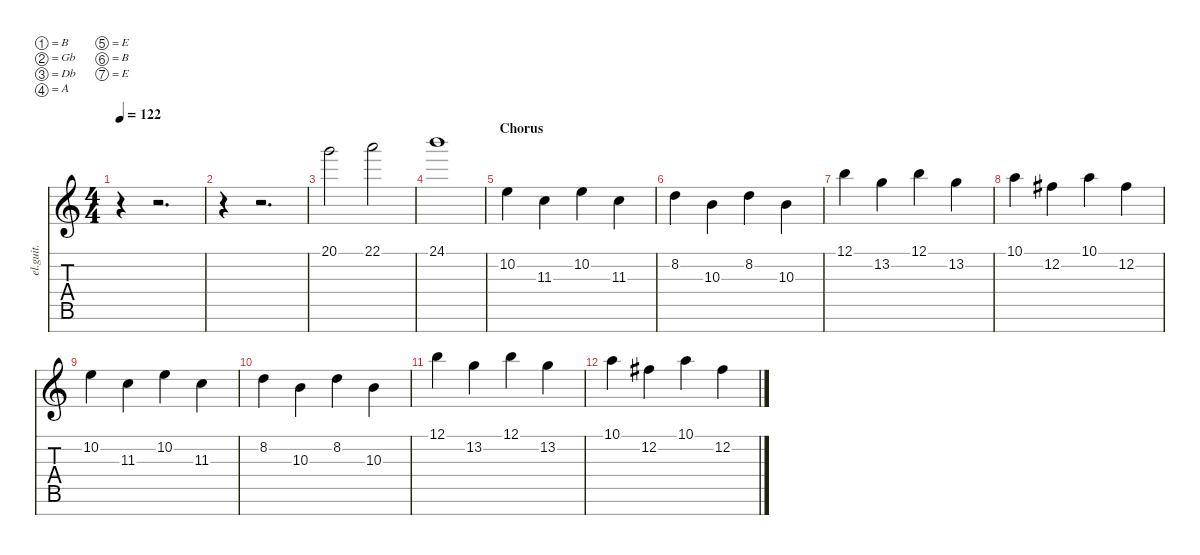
\defaultSystemsLayout 4
\hideDynamics
\bracketExtendMode nobrackets
\track ("Clean 2" "el.guit.") {instrument distortionguitar}
\staff {score tabs}
\tuning (B3 Gb3 Db3 A2 E2 B1 E1)
\ts (4 4)
\tempo 122
\clef g2
\ks c
r.4{dy mf} r.2{d} |
r.4 r.2{d} |
20.1.2 22.1.2 |
24.1.1 |
\section ("" "Chorus")
10.2.4 11.3.4 10.2.4 11.3.4 |
8.2.4 10.3.4 8.2.4 10.3.4 |
12.1.4 13.2.4 12.1.4 13.2.4 |
10.1.4 12.2{acc #}.4 10.1.4 12.2{acc #}.4 |
10.2.4 11.3.4 10.2.4 11.3.4 |
8.2.4 10.3.4 8.2.4 10.3.4 |
12.1.4 13.2.4 12.1.4 13.2.4 |
10.1.4 12.2{acc #}.4 10.1.4 12.2{acc #}.4
